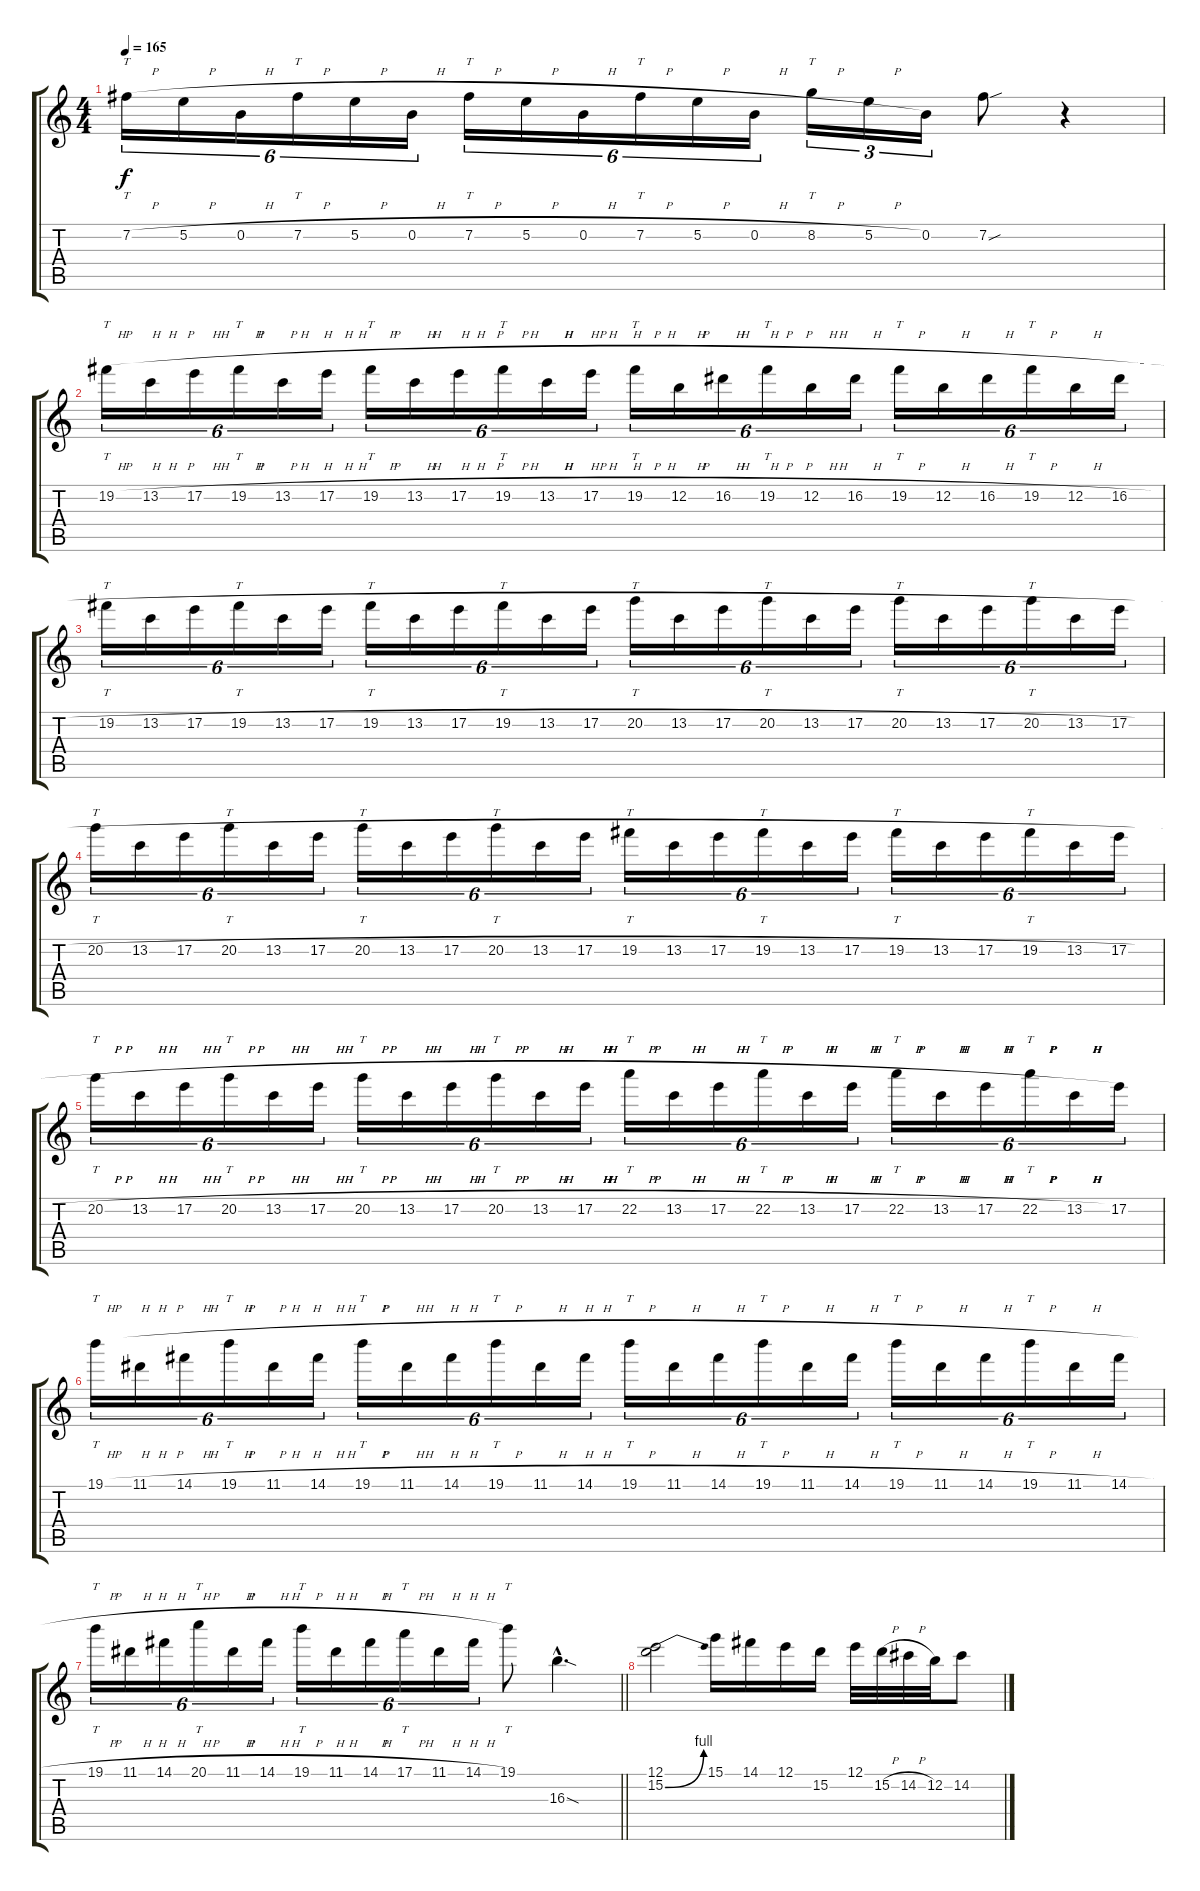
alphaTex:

\track "" {instrument distortionguitar}
\staff {score tabs}
\tuning (E4 B3 G3 D3 A2 E2) {hide}
\ts (4 4)
\tempo 165
\clef g2
\ks c
7.2{h}.16{tt tu (6 4) dy f} 5.2{h}.16{tu (6 4)} 0.2{h}.16{tu (6 4)} 7.2{h}.16{tt tu (6 4)} 5.2{h}.16{tu (6 4)} 0.2{h}.16{tu (6 4)} 7.2{h}.16{tt tu (6 4)} 5.2{h}.16{tu (6 4)} 0.2{h}.16{tu (6 4)} 7.2{h}.16{tt tu (6 4)} 5.2{h}.16{tu (6 4)} 0.2{h}.16{tu (6 4)} 8.2{h}.16{tt tu (3 2)} 5.2{h}.16{tu (3 2)} 0.2.16{tu (3 2)} 7.2{sou}.8 r.4 |
19.2{h}.16{tt tu (6 4)} 13.2{h}.16{tu (6 4)} 17.2{h}.16{tu (6 4)} 19.2{h}.16{tt tu (6 4)} 13.2{h}.16{tu (6 4)} 17.2{h}.16{tu (6 4)} 19.2{h}.16{tt tu (6 4)} 13.2{h}.16{tu (6 4)} 17.2{h}.16{tu (6 4)} 19.2{h}.16{tt tu (6 4)} 13.2{h}.16{tu (6 4)} 17.2{h}.16{tu (6 4)} 19.2{h}.16{tt tu (6 4)} 12.2{h}.16{tu (6 4)} 16.2{h}.16{tu (6 4)} 19.2{h}.16{tt tu (6 4)} 12.2{h}.16{tu (6 4)} 16.2{h}.16{tu (6 4)} 19.2{h}.16{tt tu (6 4)} 12.2{h}.16{tu (6 4)} 16.2{h}.16{tu (6 4)} 19.2{h}.16{tt tu (6 4)} 12.2{h}.16{tu (6 4)} 16.2{h}.16{tu (6 4)} |
19.2{h}.16{tt tu (6 4)} 13.2{h}.16{tu (6 4)} 17.2{h}.16{tu (6 4)} 19.2{h}.16{tt tu (6 4)} 13.2{h}.16{tu (6 4)} 17.2{h}.16{tu (6 4)} 19.2{h}.16{tt tu (6 4)} 13.2{h}.16{tu (6 4)} 17.2{h}.16{tu (6 4)} 19.2{h}.16{tt tu (6 4)} 13.2{h}.16{tu (6 4)} 17.2{h}.16{tu (6 4)} 20.2{h}.16{tt tu (6 4)} 13.2{h}.16{tu (6 4)} 17.2{h}.16{tu (6 4)} 20.2{h}.16{tt tu (6 4)} 13.2{h}.16{tu (6 4)} 17.2{h}.16{tu (6 4)} 20.2{h}.16{tt tu (6 4)} 13.2{h}.16{tu (6 4)} 17.2{h}.16{tu (6 4)} 20.2{h}.16{tt tu (6 4)} 13.2{h}.16{tu (6 4)} 17.2{h}.16{tu (6 4)} |
20.2{h}.16{tt tu (6 4)} 13.2{h}.16{tu (6 4)} 17.2{h}.16{tu (6 4)} 20.2{h}.16{tt tu (6 4)} 13.2{h}.16{tu (6 4)} 17.2{h}.16{tu (6 4)} 20.2{h}.16{tt tu (6 4)} 13.2{h}.16{tu (6 4)} 17.2{h}.16{tu (6 4)} 20.2{h}.16{tt tu (6 4)} 13.2{h}.16{tu (6 4)} 17.2{h}.16{tu (6 4)} 19.2{h}.16{tt tu (6 4)} 13.2{h}.16{tu (6 4)} 17.2{h}.16{tu (6 4)} 19.2{h}.16{tt tu (6 4)} 13.2{h}.16{tu (6 4)} 17.2{h}.16{tu (6 4)} 19.2{h}.16{tt tu (6 4)} 13.2{h}.16{tu (6 4)} 17.2{h}.16{tu (6 4)} 19.2{h}.16{tt tu (6 4)} 13.2{h}.16{tu (6 4)} 17.2{h}.16{tu (6 4)} |
20.2{h}.16{tt tu (6 4)} 13.2{h}.16{tu (6 4)} 17.2{h}.16{tu (6 4)} 20.2{h}.16{tt tu (6 4)} 13.2{h}.16{tu (6 4)} 17.2{h}.16{tu (6 4)} 20.2{h}.16{tt tu (6 4)} 13.2{h}.16{tu (6 4)} 17.2{h}.16{tu (6 4)} 20.2{h}.16{tt tu (6 4)} 13.2{h}.16{tu (6 4)} 17.2{h}.16{tu (6 4)} 22.2{h}.16{tt tu (6 4)} 13.2{h}.16{tu (6 4)} 17.2{h}.16{tu (6 4)} 22.2{h}.16{tt tu (6 4)} 13.2{h}.16{tu (6 4)} 17.2{h}.16{tu (6 4)} 22.2{h}.16{tt tu (6 4)} 13.2{h}.16{tu (6 4)} 17.2{h}.16{tu (6 4)} 22.2{h}.16{tt tu (6 4)} 13.2{h}.16{tu (6 4)} 17.2.16{tu (6 4)} |
19.1{h}.16{tt tu (6 4)} 11.1{h}.16{tu (6 4)} 14.1{h}.16{tu (6 4)} 19.1{h}.16{tt tu (6 4)} 11.1{h}.16{tu (6 4)} 14.1{h}.16{tu (6 4)} 19.1{h}.16{tt tu (6 4)} 11.1{h}.16{tu (6 4)} 14.1{h}.16{tu (6 4)} 19.1{h}.16{tt tu (6 4)} 11.1{h}.16{tu (6 4)} 14.1{h}.16{tu (6 4)} 19.1{h}.16{tt tu (6 4)} 11.1{h}.16{tu (6 4)} 14.1{h}.16{tu (6 4)} 19.1{h}.16{tt tu (6 4)} 11.1{h}.16{tu (6 4)} 14.1{h}.16{tu (6 4)} 19.1{h}.16{tt tu (6 4)} 11.1{h}.16{tu (6 4)} 14.1{h}.16{tu (6 4)} 19.1{h}.16{tt tu (6 4)} 11.1{h}.16{tu (6 4)} 14.1{h}.16{tu (6 4)} |
\barLineRight lightlight
19.1{h}.16{tt tu (6 4)} 11.1{h}.16{tu (6 4)} 14.1{h}.16{tu (6 4)} 20.1{h}.16{tt tu (6 4)} 11.1{h}.16{tu (6 4)} 14.1{h}.16{tu (6 4)} 19.1{h}.16{tt tu (6 4)} 11.1{h}.16{tu (6 4)} 14.1{h}.16{tu (6 4)} 17.1{h}.16{tt tu (6 4)} 11.1{h}.16{tu (6 4)} 14.1{h}.16{tu (6 4)} 19.1.8{tt} 16.3{sod hac}.4{d} |
(12.1 15.2{be (bend 0 0 60 4)}).2 15.1.16 14.1.16 12.1.16 15.2.16 12.1.32 15.2{h}.32 14.2{h}.32 12.2.32 14.2.8
